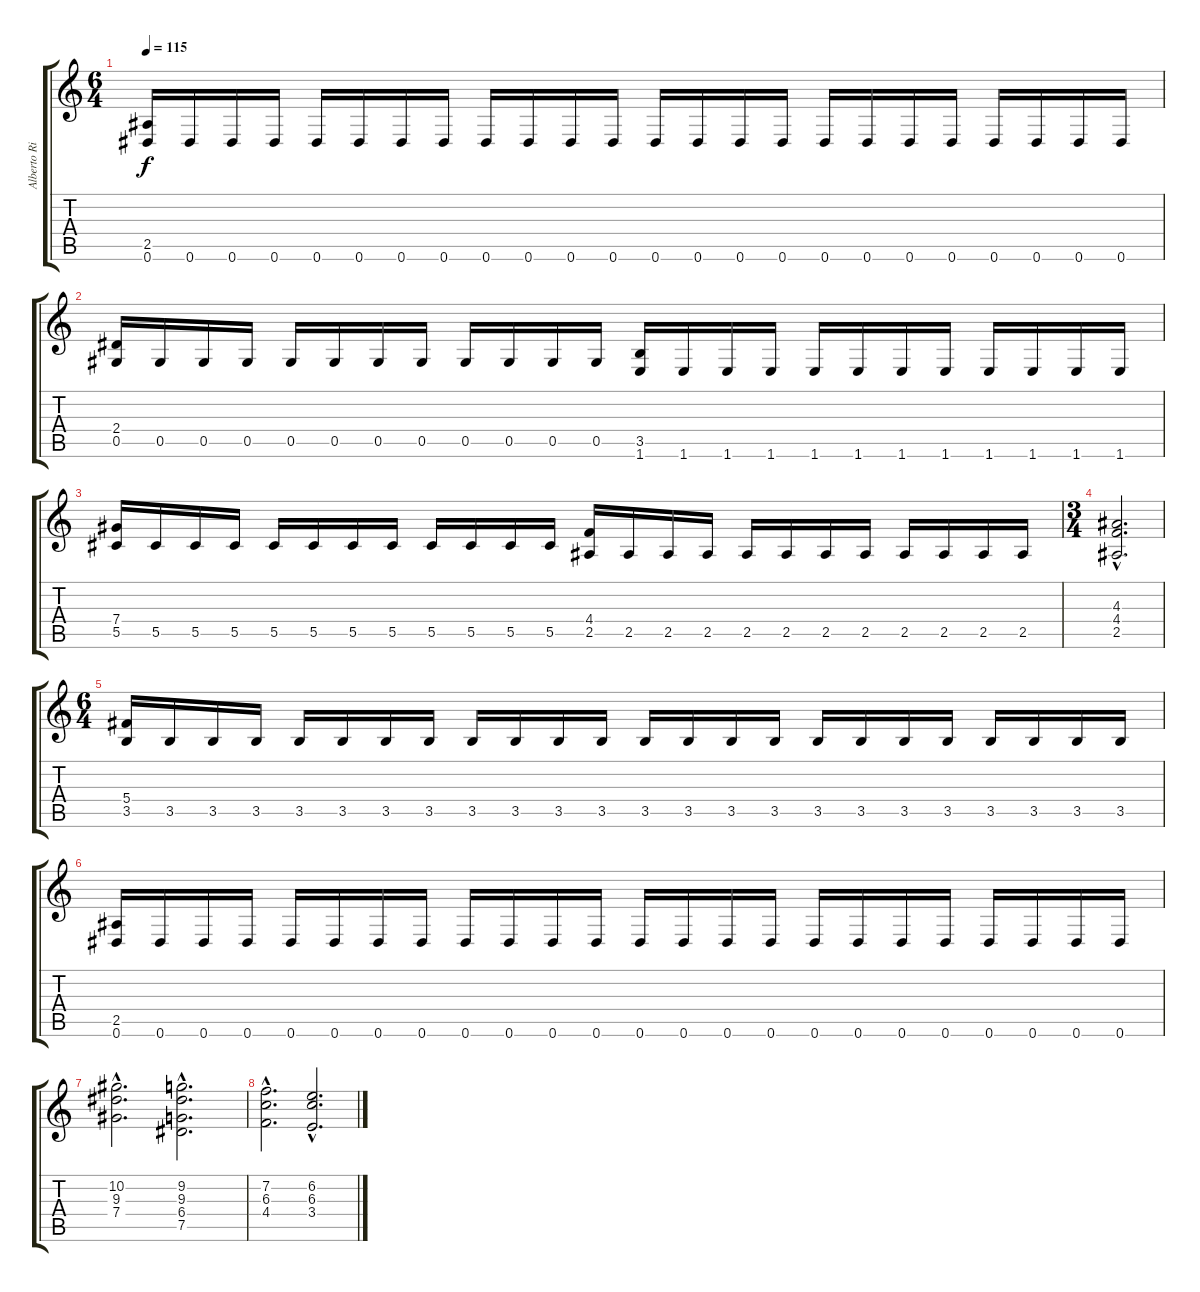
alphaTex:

\track ("Alberto Rionda" "Alberto Ri") {instrument distortionguitar}
\staff {score tabs}
\tuning (Eb4 Bb3 Gb3 Db3 Ab2 Eb2) {hide}
\ts (6 4)
\tempo 115
\clef g2
\ks c
(2.5 0.6).16{dy f} 0.6.16 0.6.16 0.6.16 0.6.16 0.6.16 0.6.16 0.6.16 0.6.16 0.6.16 0.6.16 0.6.16 0.6.16 0.6.16 0.6.16 0.6.16 0.6.16 0.6.16 0.6.16 0.6.16 0.6.16 0.6.16 0.6.16 0.6.16 |
(2.4 0.5).16 0.5.16 0.5.16 0.5.16 0.5.16 0.5.16 0.5.16 0.5.16 0.5.16 0.5.16 0.5.16 0.5.16 (3.5 1.6).16 1.6.16 1.6.16 1.6.16 1.6.16 1.6.16 1.6.16 1.6.16 1.6.16 1.6.16 1.6.16 1.6.16 |
(7.4 5.5).16 5.5.16 5.5.16 5.5.16 5.5.16 5.5.16 5.5.16 5.5.16 5.5.16 5.5.16 5.5.16 5.5.16 (4.4 2.5).16 2.5.16 2.5.16 2.5.16 2.5.16 2.5.16 2.5.16 2.5.16 2.5.16 2.5.16 2.5.16 2.5.16 |
\ts (3 4)
(4.3{hac} 4.4{hac} 2.5{hac}).2{d} |
\ts (6 4)
(5.4 3.5).16 3.5.16 3.5.16 3.5.16 3.5.16 3.5.16 3.5.16 3.5.16 3.5.16 3.5.16 3.5.16 3.5.16 3.5.16 3.5.16 3.5.16 3.5.16 3.5.16 3.5.16 3.5.16 3.5.16 3.5.16 3.5.16 3.5.16 3.5.16 |
(2.5 0.6).16 0.6.16 0.6.16 0.6.16 0.6.16 0.6.16 0.6.16 0.6.16 0.6.16 0.6.16 0.6.16 0.6.16 0.6.16 0.6.16 0.6.16 0.6.16 0.6.16 0.6.16 0.6.16 0.6.16 0.6.16 0.6.16 0.6.16 0.6.16 |
(10.2{hac} 9.3{hac} 7.4{hac}).2{d} (9.2{hac} 9.3{hac} 6.4{hac} 7.5{hac}).2{d} |
(7.2{hac} 6.3{hac} 4.4{hac}).2{d} (6.2{hac} 6.3{hac} 3.4{hac}).2{d}
